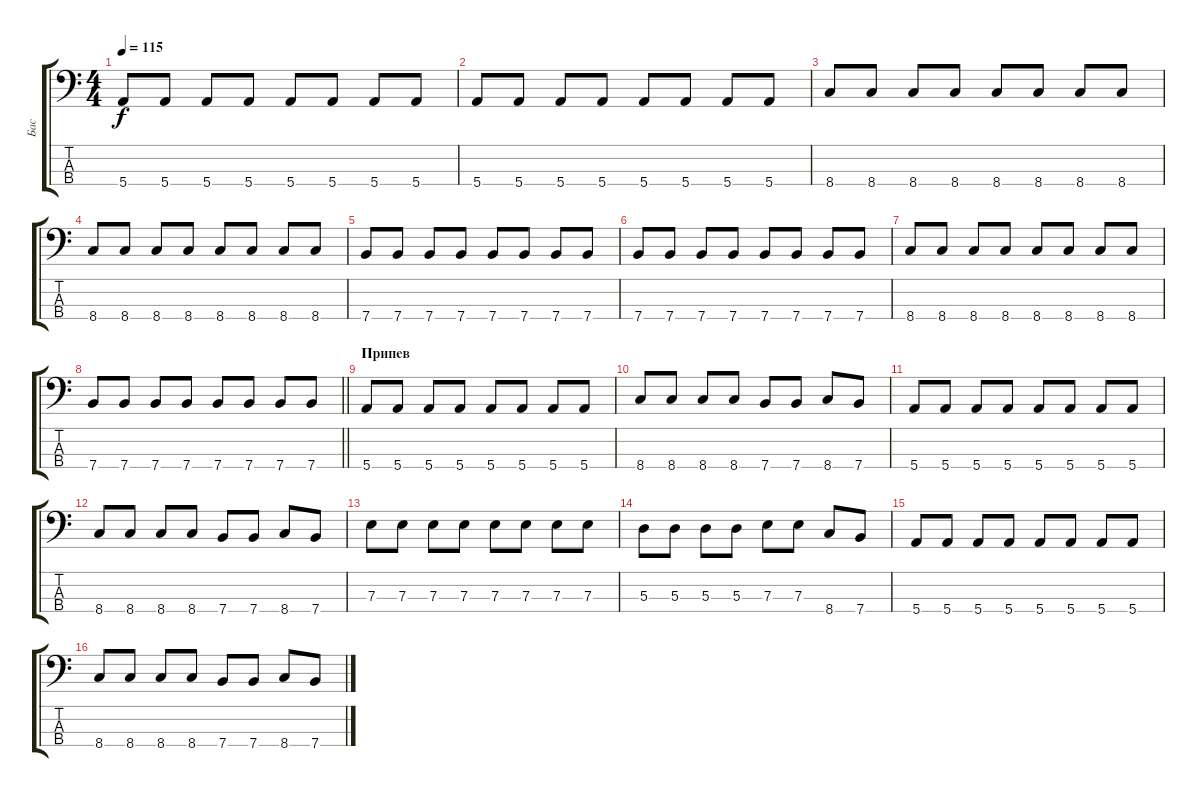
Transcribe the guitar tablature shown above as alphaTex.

\track ("Бас" "Бас") {instrument electricbassfinger}
\staff {score tabs}
\tuning (G2 D2 A1 E1) {hide}
\ts (4 4)
\tempo 115
\clef f4
\ks c
5.4.8{dy f} 5.4.8 5.4.8 5.4.8 5.4.8 5.4.8 5.4.8 5.4.8 |
5.4.8 5.4.8 5.4.8 5.4.8 5.4.8 5.4.8 5.4.8 5.4.8 |
8.4.8 8.4.8 8.4.8 8.4.8 8.4.8 8.4.8 8.4.8 8.4.8 |
8.4.8 8.4.8 8.4.8 8.4.8 8.4.8 8.4.8 8.4.8 8.4.8 |
7.4.8 7.4.8 7.4.8 7.4.8 7.4.8 7.4.8 7.4.8 7.4.8 |
7.4.8 7.4.8 7.4.8 7.4.8 7.4.8 7.4.8 7.4.8 7.4.8 |
8.4.8 8.4.8 8.4.8 8.4.8 8.4.8 8.4.8 8.4.8 8.4.8 |
\barLineRight lightlight
7.4.8 7.4.8 7.4.8 7.4.8 7.4.8 7.4.8 7.4.8 7.4.8 |
\section ("" "Припев")
5.4.8 5.4.8 5.4.8 5.4.8 5.4.8 5.4.8 5.4.8 5.4.8 |
8.4.8 8.4.8 8.4.8 8.4.8 7.4.8 7.4.8 8.4.8 7.4.8 |
5.4.8 5.4.8 5.4.8 5.4.8 5.4.8 5.4.8 5.4.8 5.4.8 |
8.4.8 8.4.8 8.4.8 8.4.8 7.4.8 7.4.8 8.4.8 7.4.8 |
7.3.8 7.3.8 7.3.8 7.3.8 7.3.8 7.3.8 7.3.8 7.3.8 |
5.3.8 5.3.8 5.3.8 5.3.8 7.3.8 7.3.8 8.4.8 7.4.8 |
5.4.8 5.4.8 5.4.8 5.4.8 5.4.8 5.4.8 5.4.8 5.4.8 |
8.4.8 8.4.8 8.4.8 8.4.8 7.4.8 7.4.8 8.4.8 7.4.8
